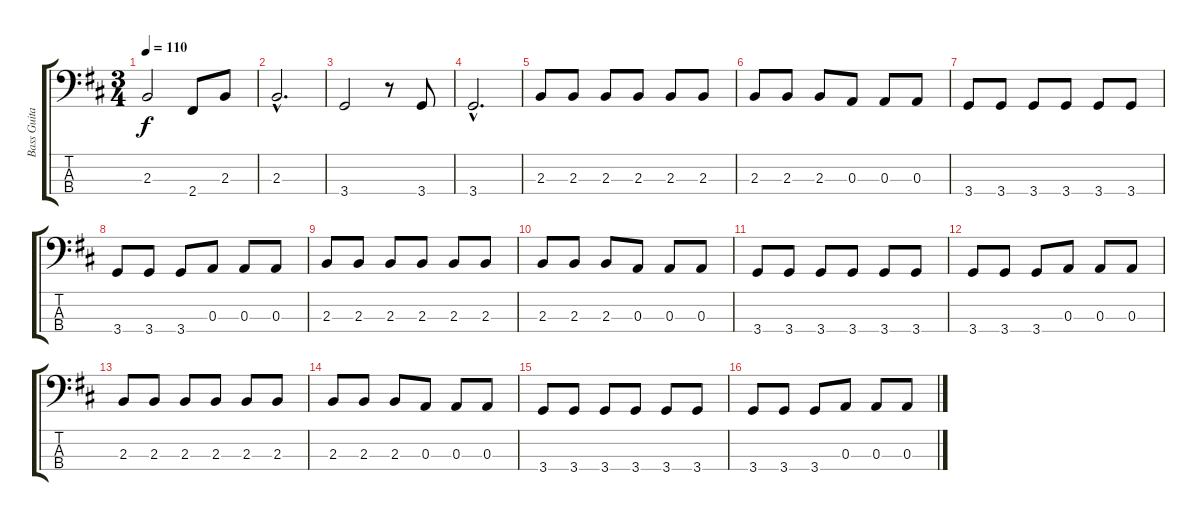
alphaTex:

\track ("Bass Guitar" "Bass Guita") {instrument electricbasspick}
\staff {score tabs}
\tuning (G2 D2 A1 E1) {hide}
\ts (3 4)
\tempo 110
\clef f4
\ks d
2.3.2{dy f} 2.4.8 2.3.8 |
2.3{hac}.2{d} |
3.4.2 r.8 3.4.8 |
3.4{hac}.2{d} |
2.3.8 2.3.8 2.3.8 2.3.8 2.3.8 2.3.8 |
2.3.8 2.3.8 2.3.8 0.3.8 0.3.8 0.3.8 |
3.4.8 3.4.8 3.4.8 3.4.8 3.4.8 3.4.8 |
3.4.8 3.4.8 3.4.8 0.3.8 0.3.8 0.3.8 |
2.3.8 2.3.8 2.3.8 2.3.8 2.3.8 2.3.8 |
2.3.8 2.3.8 2.3.8 0.3.8 0.3.8 0.3.8 |
3.4.8 3.4.8 3.4.8 3.4.8 3.4.8 3.4.8 |
3.4.8 3.4.8 3.4.8 0.3.8 0.3.8 0.3.8 |
2.3.8 2.3.8 2.3.8 2.3.8 2.3.8 2.3.8 |
2.3.8 2.3.8 2.3.8 0.3.8 0.3.8 0.3.8 |
3.4.8 3.4.8 3.4.8 3.4.8 3.4.8 3.4.8 |
3.4.8 3.4.8 3.4.8 0.3.8 0.3.8 0.3.8
